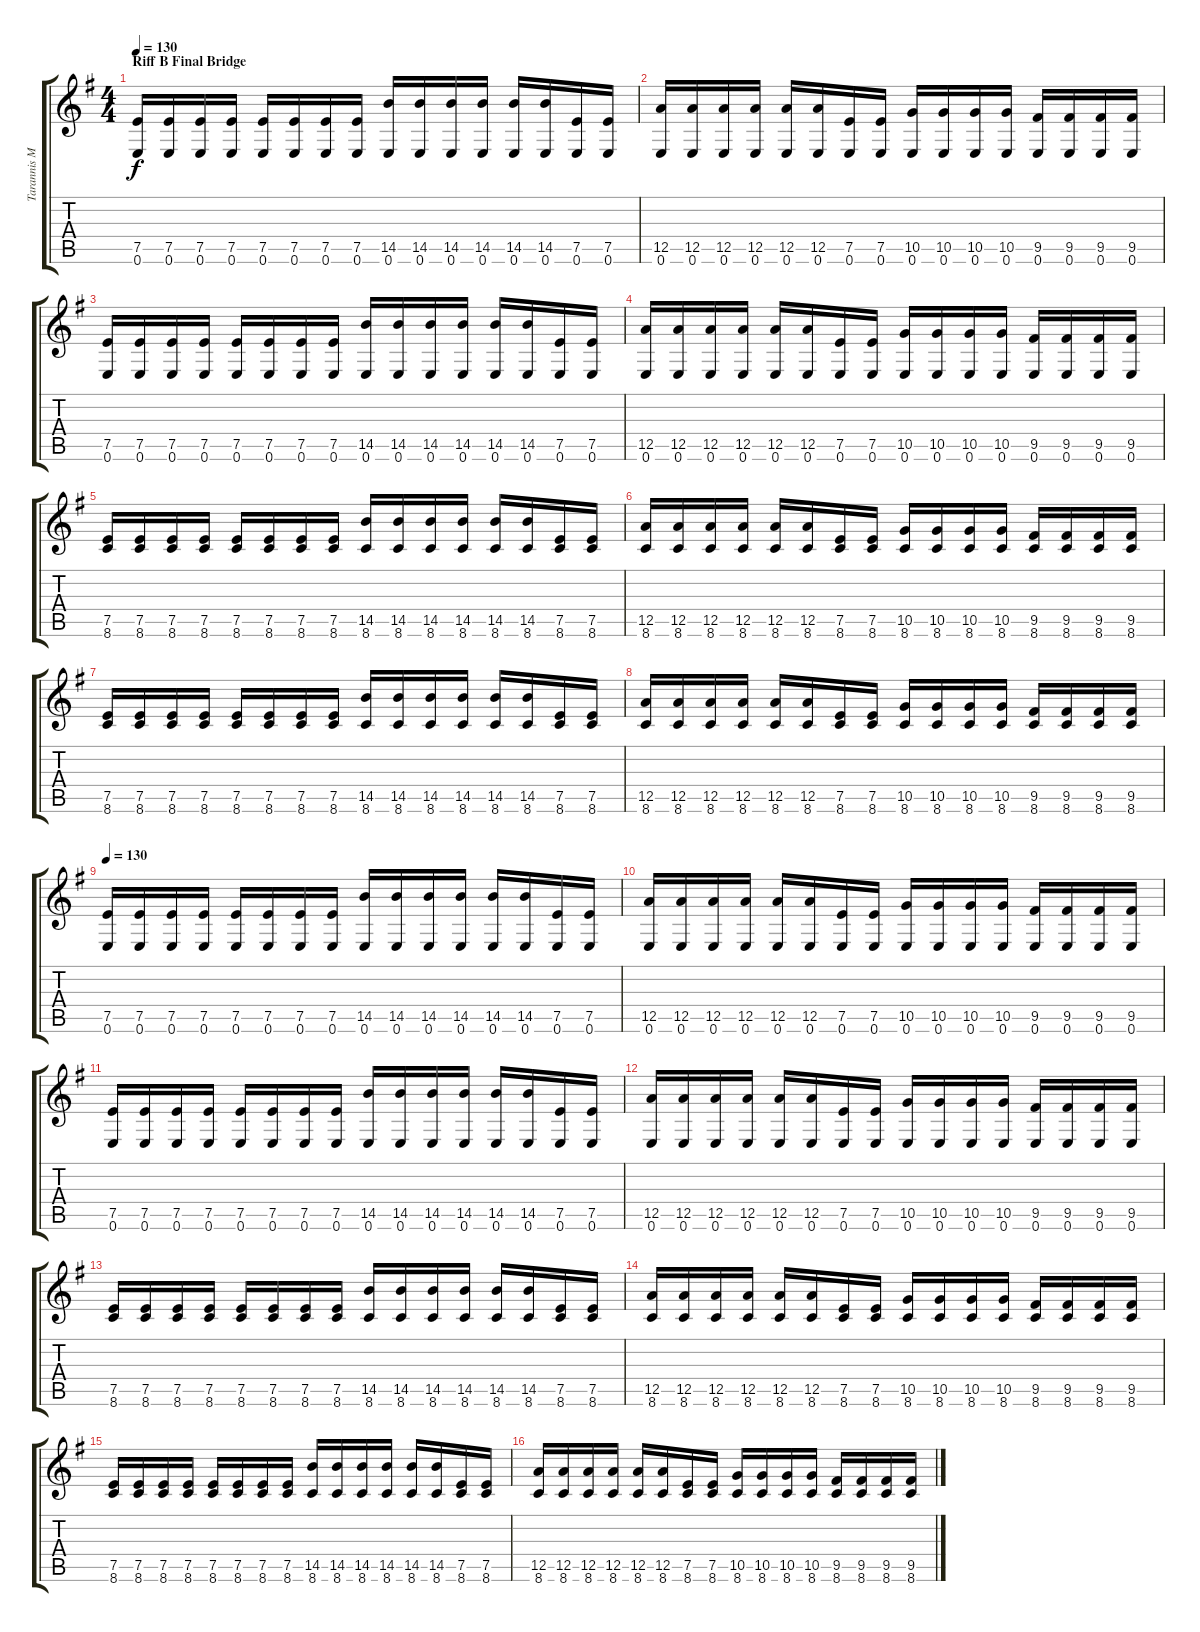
\track ("Tarannis Moloch" "Tarannis M") {instrument overdrivenguitar}
\staff {score tabs}
\tuning (E4 B3 G3 D3 A2 E2) {hide}
\ts (4 4)
\section ("" "Riff B Final Bridge")
\tempo 130
\clef g2
\ks eminor
(7.5 0.6).16{dy f} (7.5 0.6).16 (7.5 0.6).16 (7.5 0.6).16 (7.5 0.6).16 (7.5 0.6).16 (7.5 0.6).16 (7.5 0.6).16 (14.5 0.6).16 (14.5 0.6).16 (14.5 0.6).16 (14.5 0.6).16 (14.5 0.6).16 (14.5 0.6).16 (7.5 0.6).16 (7.5 0.6).16 |
(12.5 0.6).16 (12.5 0.6).16 (12.5 0.6).16 (12.5 0.6).16 (12.5 0.6).16 (12.5 0.6).16 (7.5 0.6).16 (7.5 0.6).16 (10.5 0.6).16 (10.5 0.6).16 (10.5 0.6).16 (10.5 0.6).16 (9.5 0.6).16 (9.5 0.6).16 (9.5 0.6).16 (9.5 0.6).16 |
(7.5 0.6).16 (7.5 0.6).16 (7.5 0.6).16 (7.5 0.6).16 (7.5 0.6).16 (7.5 0.6).16 (7.5 0.6).16 (7.5 0.6).16 (14.5 0.6).16 (14.5 0.6).16 (14.5 0.6).16 (14.5 0.6).16 (14.5 0.6).16 (14.5 0.6).16 (7.5 0.6).16 (7.5 0.6).16 |
(12.5 0.6).16 (12.5 0.6).16 (12.5 0.6).16 (12.5 0.6).16 (12.5 0.6).16 (12.5 0.6).16 (7.5 0.6).16 (7.5 0.6).16 (10.5 0.6).16 (10.5 0.6).16 (10.5 0.6).16 (10.5 0.6).16 (9.5 0.6).16 (9.5 0.6).16 (9.5 0.6).16 (9.5 0.6).16 |
(7.5 8.6).16 (7.5 8.6).16 (7.5 8.6).16 (7.5 8.6).16 (7.5 8.6).16 (7.5 8.6).16 (7.5 8.6).16 (7.5 8.6).16 (14.5 8.6).16 (14.5 8.6).16 (14.5 8.6).16 (14.5 8.6).16 (14.5 8.6).16 (14.5 8.6).16 (7.5 8.6).16 (7.5 8.6).16 |
(12.5 8.6).16 (12.5 8.6).16 (12.5 8.6).16 (12.5 8.6).16 (12.5 8.6).16 (12.5 8.6).16 (7.5 8.6).16 (7.5 8.6).16 (10.5 8.6).16 (10.5 8.6).16 (10.5 8.6).16 (10.5 8.6).16 (9.5 8.6).16 (9.5 8.6).16 (9.5 8.6).16 (9.5 8.6).16 |
(7.5 8.6).16 (7.5 8.6).16 (7.5 8.6).16 (7.5 8.6).16 (7.5 8.6).16 (7.5 8.6).16 (7.5 8.6).16 (7.5 8.6).16 (14.5 8.6).16 (14.5 8.6).16 (14.5 8.6).16 (14.5 8.6).16 (14.5 8.6).16 (14.5 8.6).16 (7.5 8.6).16 (7.5 8.6).16 |
(12.5 8.6).16 (12.5 8.6).16 (12.5 8.6).16 (12.5 8.6).16 (12.5 8.6).16 (12.5 8.6).16 (7.5 8.6).16 (7.5 8.6).16 (10.5 8.6).16 (10.5 8.6).16 (10.5 8.6).16 (10.5 8.6).16 (9.5 8.6).16 (9.5 8.6).16 (9.5 8.6).16 (9.5 8.6).16 |
\tempo 130
(7.5 0.6).16 (7.5 0.6).16 (7.5 0.6).16 (7.5 0.6).16 (7.5 0.6).16 (7.5 0.6).16 (7.5 0.6).16 (7.5 0.6).16 (14.5 0.6).16 (14.5 0.6).16 (14.5 0.6).16 (14.5 0.6).16 (14.5 0.6).16 (14.5 0.6).16 (7.5 0.6).16 (7.5 0.6).16 |
(12.5 0.6).16 (12.5 0.6).16 (12.5 0.6).16 (12.5 0.6).16 (12.5 0.6).16 (12.5 0.6).16 (7.5 0.6).16 (7.5 0.6).16 (10.5 0.6).16 (10.5 0.6).16 (10.5 0.6).16 (10.5 0.6).16 (9.5 0.6).16 (9.5 0.6).16 (9.5 0.6).16 (9.5 0.6).16 |
(7.5 0.6).16 (7.5 0.6).16 (7.5 0.6).16 (7.5 0.6).16 (7.5 0.6).16 (7.5 0.6).16 (7.5 0.6).16 (7.5 0.6).16 (14.5 0.6).16 (14.5 0.6).16 (14.5 0.6).16 (14.5 0.6).16 (14.5 0.6).16 (14.5 0.6).16 (7.5 0.6).16 (7.5 0.6).16 |
(12.5 0.6).16 (12.5 0.6).16 (12.5 0.6).16 (12.5 0.6).16 (12.5 0.6).16 (12.5 0.6).16 (7.5 0.6).16 (7.5 0.6).16 (10.5 0.6).16 (10.5 0.6).16 (10.5 0.6).16 (10.5 0.6).16 (9.5 0.6).16 (9.5 0.6).16 (9.5 0.6).16 (9.5 0.6).16 |
(7.5 8.6).16 (7.5 8.6).16 (7.5 8.6).16 (7.5 8.6).16 (7.5 8.6).16 (7.5 8.6).16 (7.5 8.6).16 (7.5 8.6).16 (14.5 8.6).16 (14.5 8.6).16 (14.5 8.6).16 (14.5 8.6).16 (14.5 8.6).16 (14.5 8.6).16 (7.5 8.6).16 (7.5 8.6).16 |
(12.5 8.6).16 (12.5 8.6).16 (12.5 8.6).16 (12.5 8.6).16 (12.5 8.6).16 (12.5 8.6).16 (7.5 8.6).16 (7.5 8.6).16 (10.5 8.6).16 (10.5 8.6).16 (10.5 8.6).16 (10.5 8.6).16 (9.5 8.6).16 (9.5 8.6).16 (9.5 8.6).16 (9.5 8.6).16 |
(7.5 8.6).16 (7.5 8.6).16 (7.5 8.6).16 (7.5 8.6).16 (7.5 8.6).16 (7.5 8.6).16 (7.5 8.6).16 (7.5 8.6).16 (14.5 8.6).16 (14.5 8.6).16 (14.5 8.6).16 (14.5 8.6).16 (14.5 8.6).16 (14.5 8.6).16 (7.5 8.6).16 (7.5 8.6).16 |
(12.5 8.6).16 (12.5 8.6).16 (12.5 8.6).16 (12.5 8.6).16 (12.5 8.6).16 (12.5 8.6).16 (7.5 8.6).16 (7.5 8.6).16 (10.5 8.6).16 (10.5 8.6).16 (10.5 8.6).16 (10.5 8.6).16 (9.5 8.6).16 (9.5 8.6).16 (9.5 8.6).16 (9.5 8.6).16
